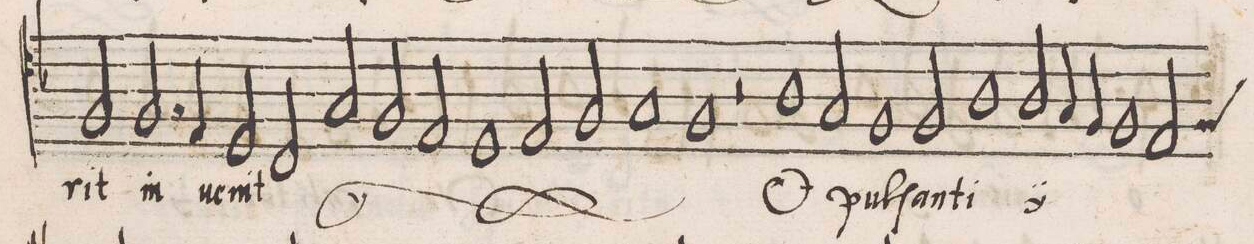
**kern	**text
*I"ALTVS	*
*clefC4	*
*k[b-]	*
*met(C|)	*
*M2/1	*
2F/	-rit
2.F/	in-
=37	=37
4E/	-ue-
2D/	-nit
2C/	.
*	*ij
2G/	et
=38	=38
2F/	.
2E/	qui
1D	que-
=39	=39
2E/	-rit
2F/	in-
1G	-ue-
=40	=40
1F	-nit
*	*Xij
2r	.
1A	e(t)
=41	=41
2G/	pul-
1F	-ſan-
=42	=42
2F/	-ti
*	*ij
1A	et
2A/	pul-
=43	=43
4G/	-ſan-
4F/	.
1F	.
*custos:F	*
2E/	.
=44	=44
*-	*-
